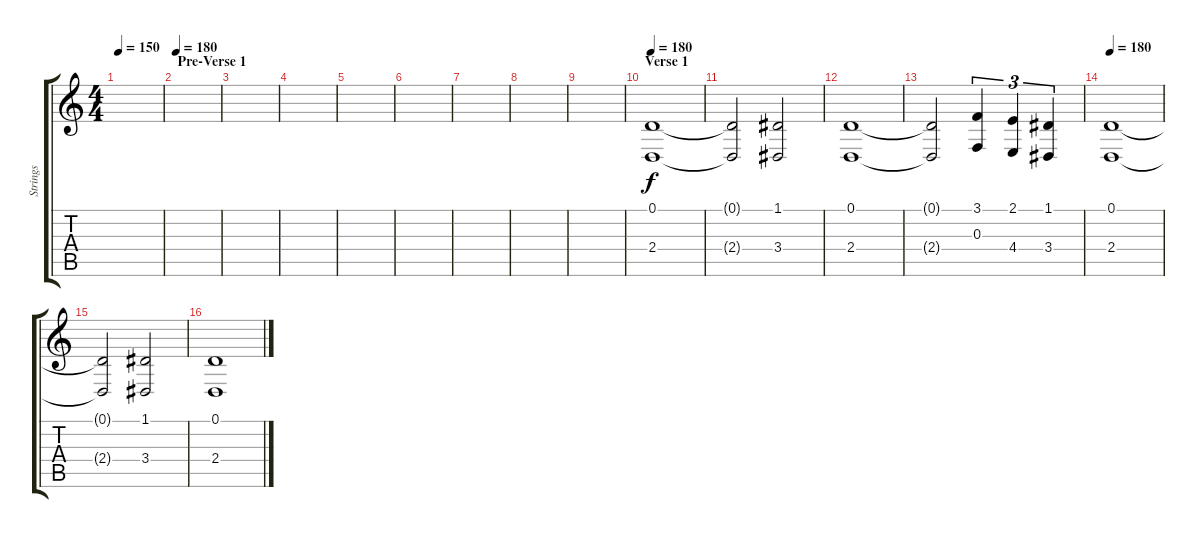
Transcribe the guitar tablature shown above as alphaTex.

\track ("Strings" "Strings") {instrument stringensemble1}
\staff {score tabs}
\tuning (D4 A3 F3 C3 G2 D2) {hide}
\ts (4 4)
\tempo 150
\clef g2
\ks c
|
\section ("" "Pre-Verse 1")
\tempo 180
|
|
|
|
|
|
|
|
\section ("" "Verse 1")
\tempo 180
(0.1 2.4).1{instrument rockorgan} |
(0.1{t} 2.4{t}).2 (1.1 3.4).2 |
(0.1 2.4).1 |
(0.1{t} 2.4{t}).2 (3.1 0.3).4{tu (3 2)} (2.1 4.4).4{tu (3 2)} (1.1 3.4).4{tu (3 2)} |
\tempo 180
(0.1 2.4).1 |
(0.1{t} 2.4{t}).2 (1.1 3.4).2 |
(0.1 2.4).1
